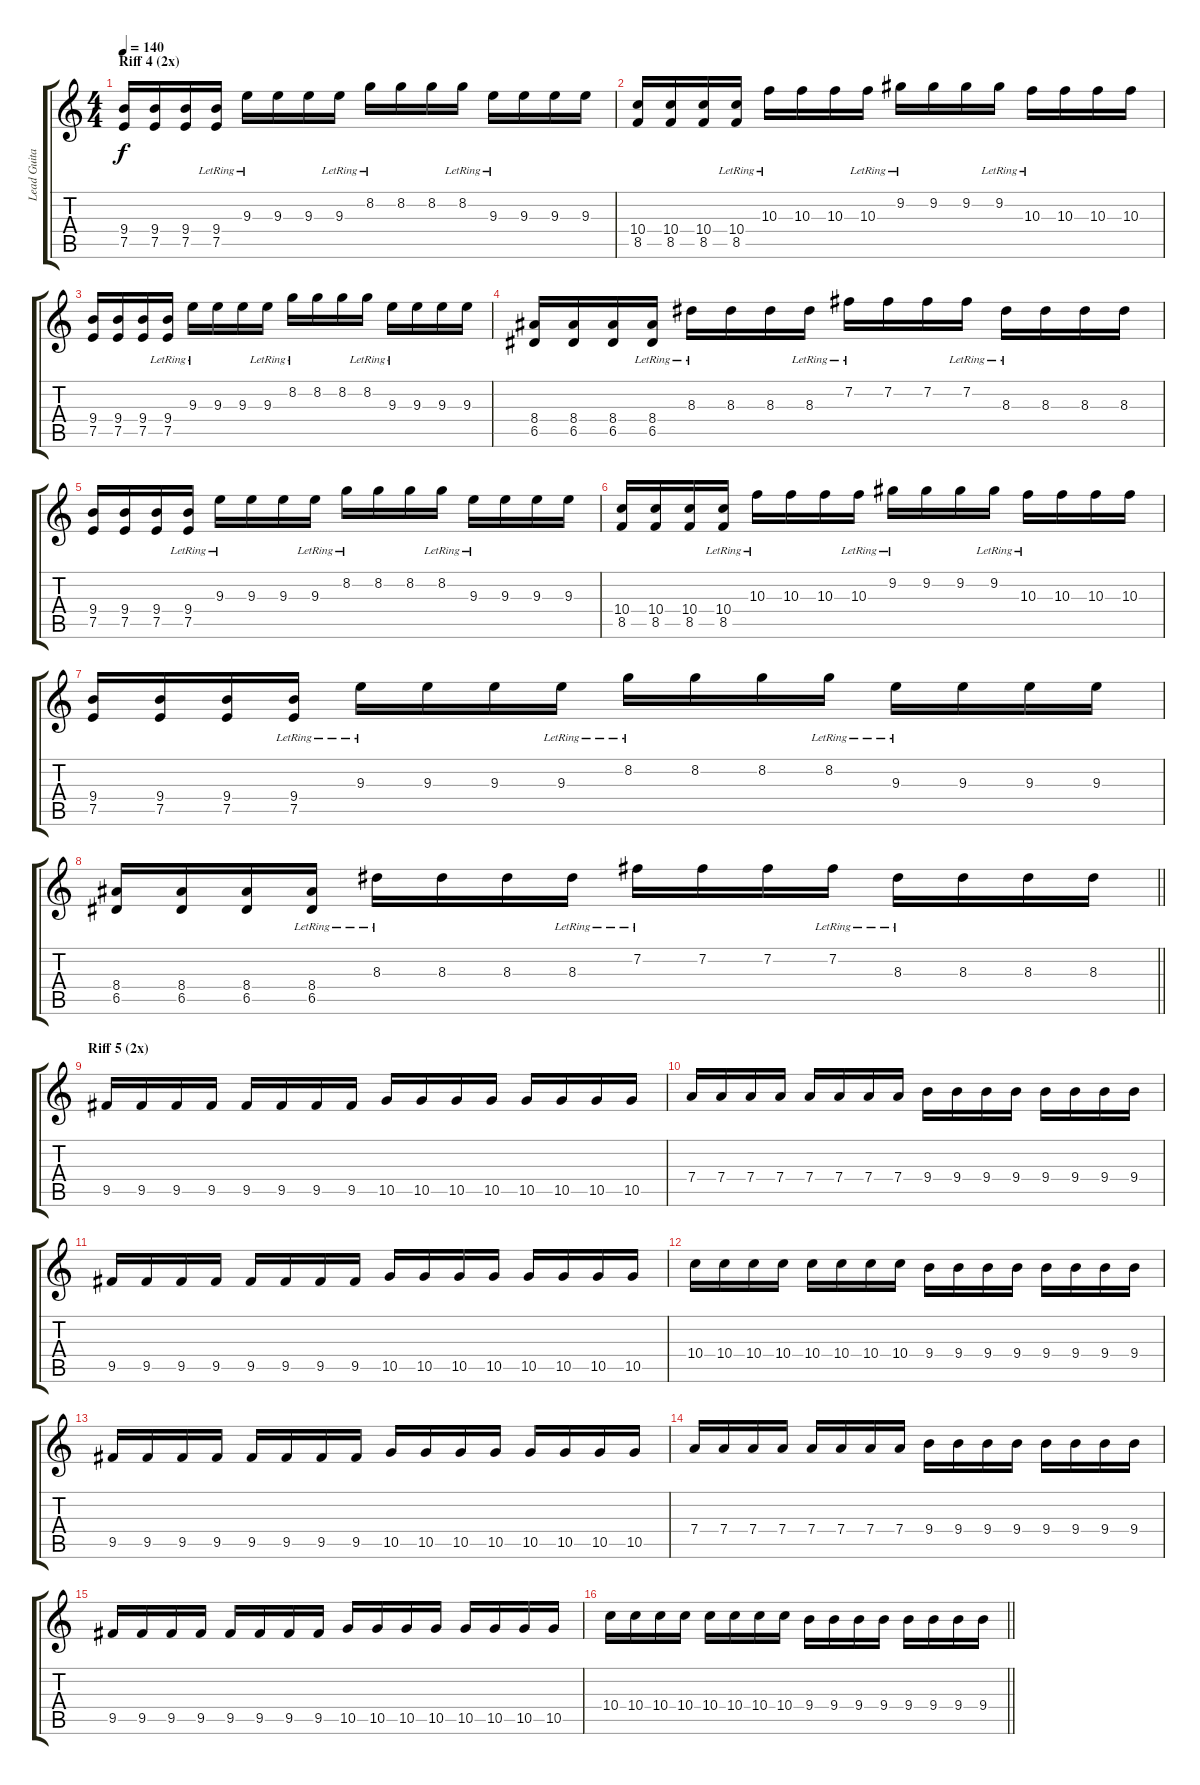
\track ("Lead Guitar " "Lead Guita") {instrument distortionguitar}
\staff {score tabs}
\tuning (E4 B3 G3 D3 A2 E2) {hide}
\ts (4 4)
\section ("" "Riff 4 (2x)")
\tempo 140
\clef g2
\ks c
(9.4 7.5).16{dy f} (9.4 7.5).16 (9.4 7.5).16 (9.4{lr} 7.5{lr}).16 9.3{lr}.16 9.3.16 9.3.16 9.3{lr}.16 8.2{lr}.16 8.2.16 8.2.16 8.2{lr}.16 9.3{lr}.16 9.3.16 9.3.16 9.3.16 |
(10.4 8.5).16 (10.4 8.5).16 (10.4 8.5).16 (10.4{lr} 8.5{lr}).16 10.3{lr}.16 10.3.16 10.3.16 10.3{lr}.16 9.2{lr}.16 9.2.16 9.2.16 9.2{lr}.16 10.3{lr}.16 10.3.16 10.3.16 10.3.16 |
(9.4 7.5).16 (9.4 7.5).16 (9.4 7.5).16 (9.4{lr} 7.5{lr}).16 9.3{lr}.16 9.3.16 9.3.16 9.3{lr}.16 8.2{lr}.16 8.2.16 8.2.16 8.2{lr}.16 9.3{lr}.16 9.3.16 9.3.16 9.3.16 |
(8.4 6.5).16 (8.4 6.5).16 (8.4 6.5).16 (8.4{lr} 6.5{lr}).16 8.3{lr}.16 8.3.16 8.3.16 8.3{lr}.16 7.2{lr}.16 7.2.16 7.2.16 7.2{lr}.16 8.3{lr}.16 8.3.16 8.3.16 8.3.16 |
(9.4 7.5).16 (9.4 7.5).16 (9.4 7.5).16 (9.4{lr} 7.5{lr}).16 9.3{lr}.16 9.3.16 9.3.16 9.3{lr}.16 8.2{lr}.16 8.2.16 8.2.16 8.2{lr}.16 9.3{lr}.16 9.3.16 9.3.16 9.3.16 |
(10.4 8.5).16 (10.4 8.5).16 (10.4 8.5).16 (10.4{lr} 8.5{lr}).16 10.3{lr}.16 10.3.16 10.3.16 10.3{lr}.16 9.2{lr}.16 9.2.16 9.2.16 9.2{lr}.16 10.3{lr}.16 10.3.16 10.3.16 10.3.16 |
(9.4 7.5).16 (9.4 7.5).16 (9.4 7.5).16 (9.4{lr} 7.5{lr}).16 9.3{lr}.16 9.3.16 9.3.16 9.3{lr}.16 8.2{lr}.16 8.2.16 8.2.16 8.2{lr}.16 9.3{lr}.16 9.3.16 9.3.16 9.3.16 |
\barLineRight lightlight
(8.4 6.5).16 (8.4 6.5).16 (8.4 6.5).16 (8.4{lr} 6.5{lr}).16 8.3{lr}.16 8.3.16 8.3.16 8.3{lr}.16 7.2{lr}.16 7.2.16 7.2.16 7.2{lr}.16 8.3{lr}.16 8.3.16 8.3.16 8.3.16 |
\section ("" "Riff 5 (2x)")
9.5.16 9.5.16 9.5.16 9.5.16 9.5.16 9.5.16 9.5.16 9.5.16 10.5.16 10.5.16 10.5.16 10.5.16 10.5.16 10.5.16 10.5.16 10.5.16 |
7.4.16 7.4.16 7.4.16 7.4.16 7.4.16 7.4.16 7.4.16 7.4.16 9.4.16 9.4.16 9.4.16 9.4.16 9.4.16 9.4.16 9.4.16 9.4.16 |
9.5.16 9.5.16 9.5.16 9.5.16 9.5.16 9.5.16 9.5.16 9.5.16 10.5.16 10.5.16 10.5.16 10.5.16 10.5.16 10.5.16 10.5.16 10.5.16 |
10.4.16 10.4.16 10.4.16 10.4.16 10.4.16 10.4.16 10.4.16 10.4.16 9.4.16 9.4.16 9.4.16 9.4.16 9.4.16 9.4.16 9.4.16 9.4.16 |
9.5.16 9.5.16 9.5.16 9.5.16 9.5.16 9.5.16 9.5.16 9.5.16 10.5.16 10.5.16 10.5.16 10.5.16 10.5.16 10.5.16 10.5.16 10.5.16 |
7.4.16 7.4.16 7.4.16 7.4.16 7.4.16 7.4.16 7.4.16 7.4.16 9.4.16 9.4.16 9.4.16 9.4.16 9.4.16 9.4.16 9.4.16 9.4.16 |
9.5.16 9.5.16 9.5.16 9.5.16 9.5.16 9.5.16 9.5.16 9.5.16 10.5.16 10.5.16 10.5.16 10.5.16 10.5.16 10.5.16 10.5.16 10.5.16 |
\barLineRight lightlight
10.4.16 10.4.16 10.4.16 10.4.16 10.4.16 10.4.16 10.4.16 10.4.16 9.4.16 9.4.16 9.4.16 9.4.16 9.4.16 9.4.16 9.4.16 9.4.16
